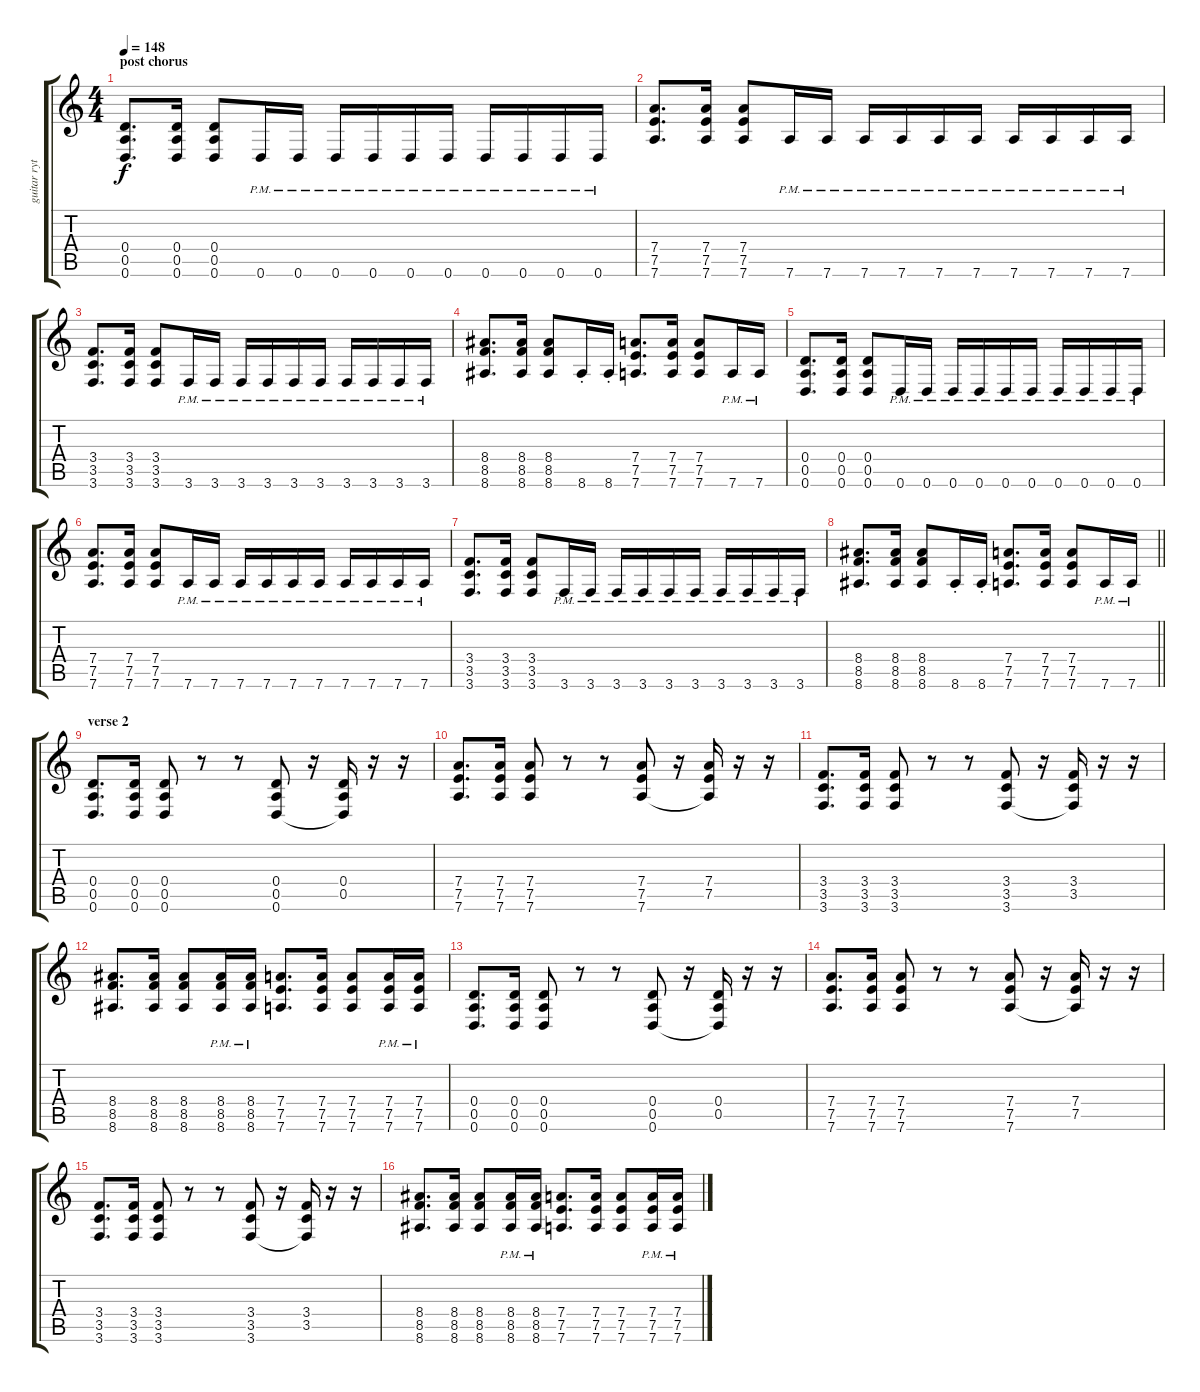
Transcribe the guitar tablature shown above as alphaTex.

\track ("guitar rythem" "guitar ryt") {instrument overdrivenguitar}
\staff {score tabs}
\tuning (E4 B3 G3 D3 A2 D2) {hide}
\ts (4 4)
\section ("" "post chorus")
\tempo 148
\clef g2
\ks c
(0.4 0.5 0.6).8{d dy f} (0.4 0.5 0.6).16 (0.4 0.5 0.6).8 0.6{pm}.16 0.6{pm}.16 0.6{pm}.16 0.6{pm}.16 0.6{pm}.16 0.6{pm}.16 0.6{pm}.16 0.6{pm}.16 0.6{pm}.16 0.6{pm}.16 |
(7.4 7.5 7.6).8{d} (7.4 7.5 7.6).16 (7.4 7.5 7.6).8 7.6{pm}.16 7.6{pm}.16 7.6{pm}.16 7.6{pm}.16 7.6{pm}.16 7.6{pm}.16 7.6{pm}.16 7.6{pm}.16 7.6{pm}.16 7.6{pm}.16 |
(3.4 3.5 3.6).8{d} (3.4 3.5 3.6).16 (3.4 3.5 3.6).8 3.6{pm}.16 3.6{pm}.16 3.6{pm}.16 3.6{pm}.16 3.6{pm}.16 3.6{pm}.16 3.6{pm}.16 3.6{pm}.16 3.6{pm}.16 3.6{pm}.16 |
(8.4 8.5 8.6).8{d} (8.4 8.5 8.6).16 (8.4 8.5 8.6).8 8.6{st}.16 8.6{st}.16 (7.4 7.5 7.6).8{d} (7.4 7.5 7.6).16 (7.4 7.5 7.6).8 7.6{pm}.16 7.6{pm}.16 |
(0.4 0.5 0.6).8{d} (0.4 0.5 0.6).16 (0.4 0.5 0.6).8 0.6{pm}.16 0.6{pm}.16 0.6{pm}.16 0.6{pm}.16 0.6{pm}.16 0.6{pm}.16 0.6{pm}.16 0.6{pm}.16 0.6{pm}.16 0.6{pm}.16 |
(7.4 7.5 7.6).8{d} (7.4 7.5 7.6).16 (7.4 7.5 7.6).8 7.6{pm}.16 7.6{pm}.16 7.6{pm}.16 7.6{pm}.16 7.6{pm}.16 7.6{pm}.16 7.6{pm}.16 7.6{pm}.16 7.6{pm}.16 7.6{pm}.16 |
(3.4 3.5 3.6).8{d} (3.4 3.5 3.6).16 (3.4 3.5 3.6).8 3.6{pm}.16 3.6{pm}.16 3.6{pm}.16 3.6{pm}.16 3.6{pm}.16 3.6{pm}.16 3.6{pm}.16 3.6{pm}.16 3.6{pm}.16 3.6{pm}.16 |
\barLineRight lightlight
(8.4 8.5 8.6).8{d} (8.4 8.5 8.6).16 (8.4 8.5 8.6).8 8.6{st}.16 8.6{st}.16 (7.4 7.5 7.6).8{d} (7.4 7.5 7.6).16 (7.4 7.5 7.6).8 7.6{pm}.16 7.6{pm}.16 |
\section ("" "verse 2")
(0.4 0.5 0.6).8{d} (0.4 0.5 0.6).16 (0.4 0.5 0.6).8 r.8 r.8 (0.4 0.5 0.6).8 r.16 (0.4 0.5 0.6{t}).16 r.16 r.16 |
(7.4 7.5 7.6).8{d} (7.4 7.5 7.6).16 (7.4 7.5 7.6).8 r.8 r.8 (7.4 7.5 7.6).8 r.16 (7.4 7.5 7.6{t}).16 r.16 r.16 |
(3.4 3.5 3.6).8{d} (3.4 3.5 3.6).16 (3.4 3.5 3.6).8 r.8 r.8 (3.4 3.5 3.6).8 r.16 (3.4 3.5 3.6{t}).16 r.16 r.16 |
(8.4 8.5 8.6).8{d} (8.4 8.5 8.6).16 (8.4 8.5 8.6).8 (8.4{pm} 8.5{pm} 8.6{pm}).16 (8.4{pm} 8.5{pm} 8.6{pm}).16 (7.4 7.5 7.6).8{d} (7.4 7.5 7.6).16 (7.4 7.5 7.6).8 (7.4{pm} 7.5{pm} 7.6{pm}).16 (7.4{pm} 7.5{pm} 7.6{pm}).16 |
(0.4 0.5 0.6).8{d} (0.4 0.5 0.6).16 (0.4 0.5 0.6).8 r.8 r.8 (0.4 0.5 0.6).8 r.16 (0.4 0.5 0.6{t}).16 r.16 r.16 |
(7.4 7.5 7.6).8{d} (7.4 7.5 7.6).16 (7.4 7.5 7.6).8 r.8 r.8 (7.4 7.5 7.6).8 r.16 (7.4 7.5 7.6{t}).16 r.16 r.16 |
(3.4 3.5 3.6).8{d} (3.4 3.5 3.6).16 (3.4 3.5 3.6).8 r.8 r.8 (3.4 3.5 3.6).8 r.16 (3.4 3.5 3.6{t}).16 r.16 r.16 |
(8.4 8.5 8.6).8{d} (8.4 8.5 8.6).16 (8.4 8.5 8.6).8 (8.4{pm} 8.5{pm} 8.6{pm}).16 (8.4{pm} 8.5{pm} 8.6{pm}).16 (7.4 7.5 7.6).8{d} (7.4 7.5 7.6).16 (7.4 7.5 7.6).8 (7.4{pm} 7.5{pm} 7.6{pm}).16 (7.4{pm} 7.5{pm} 7.6{pm}).16
